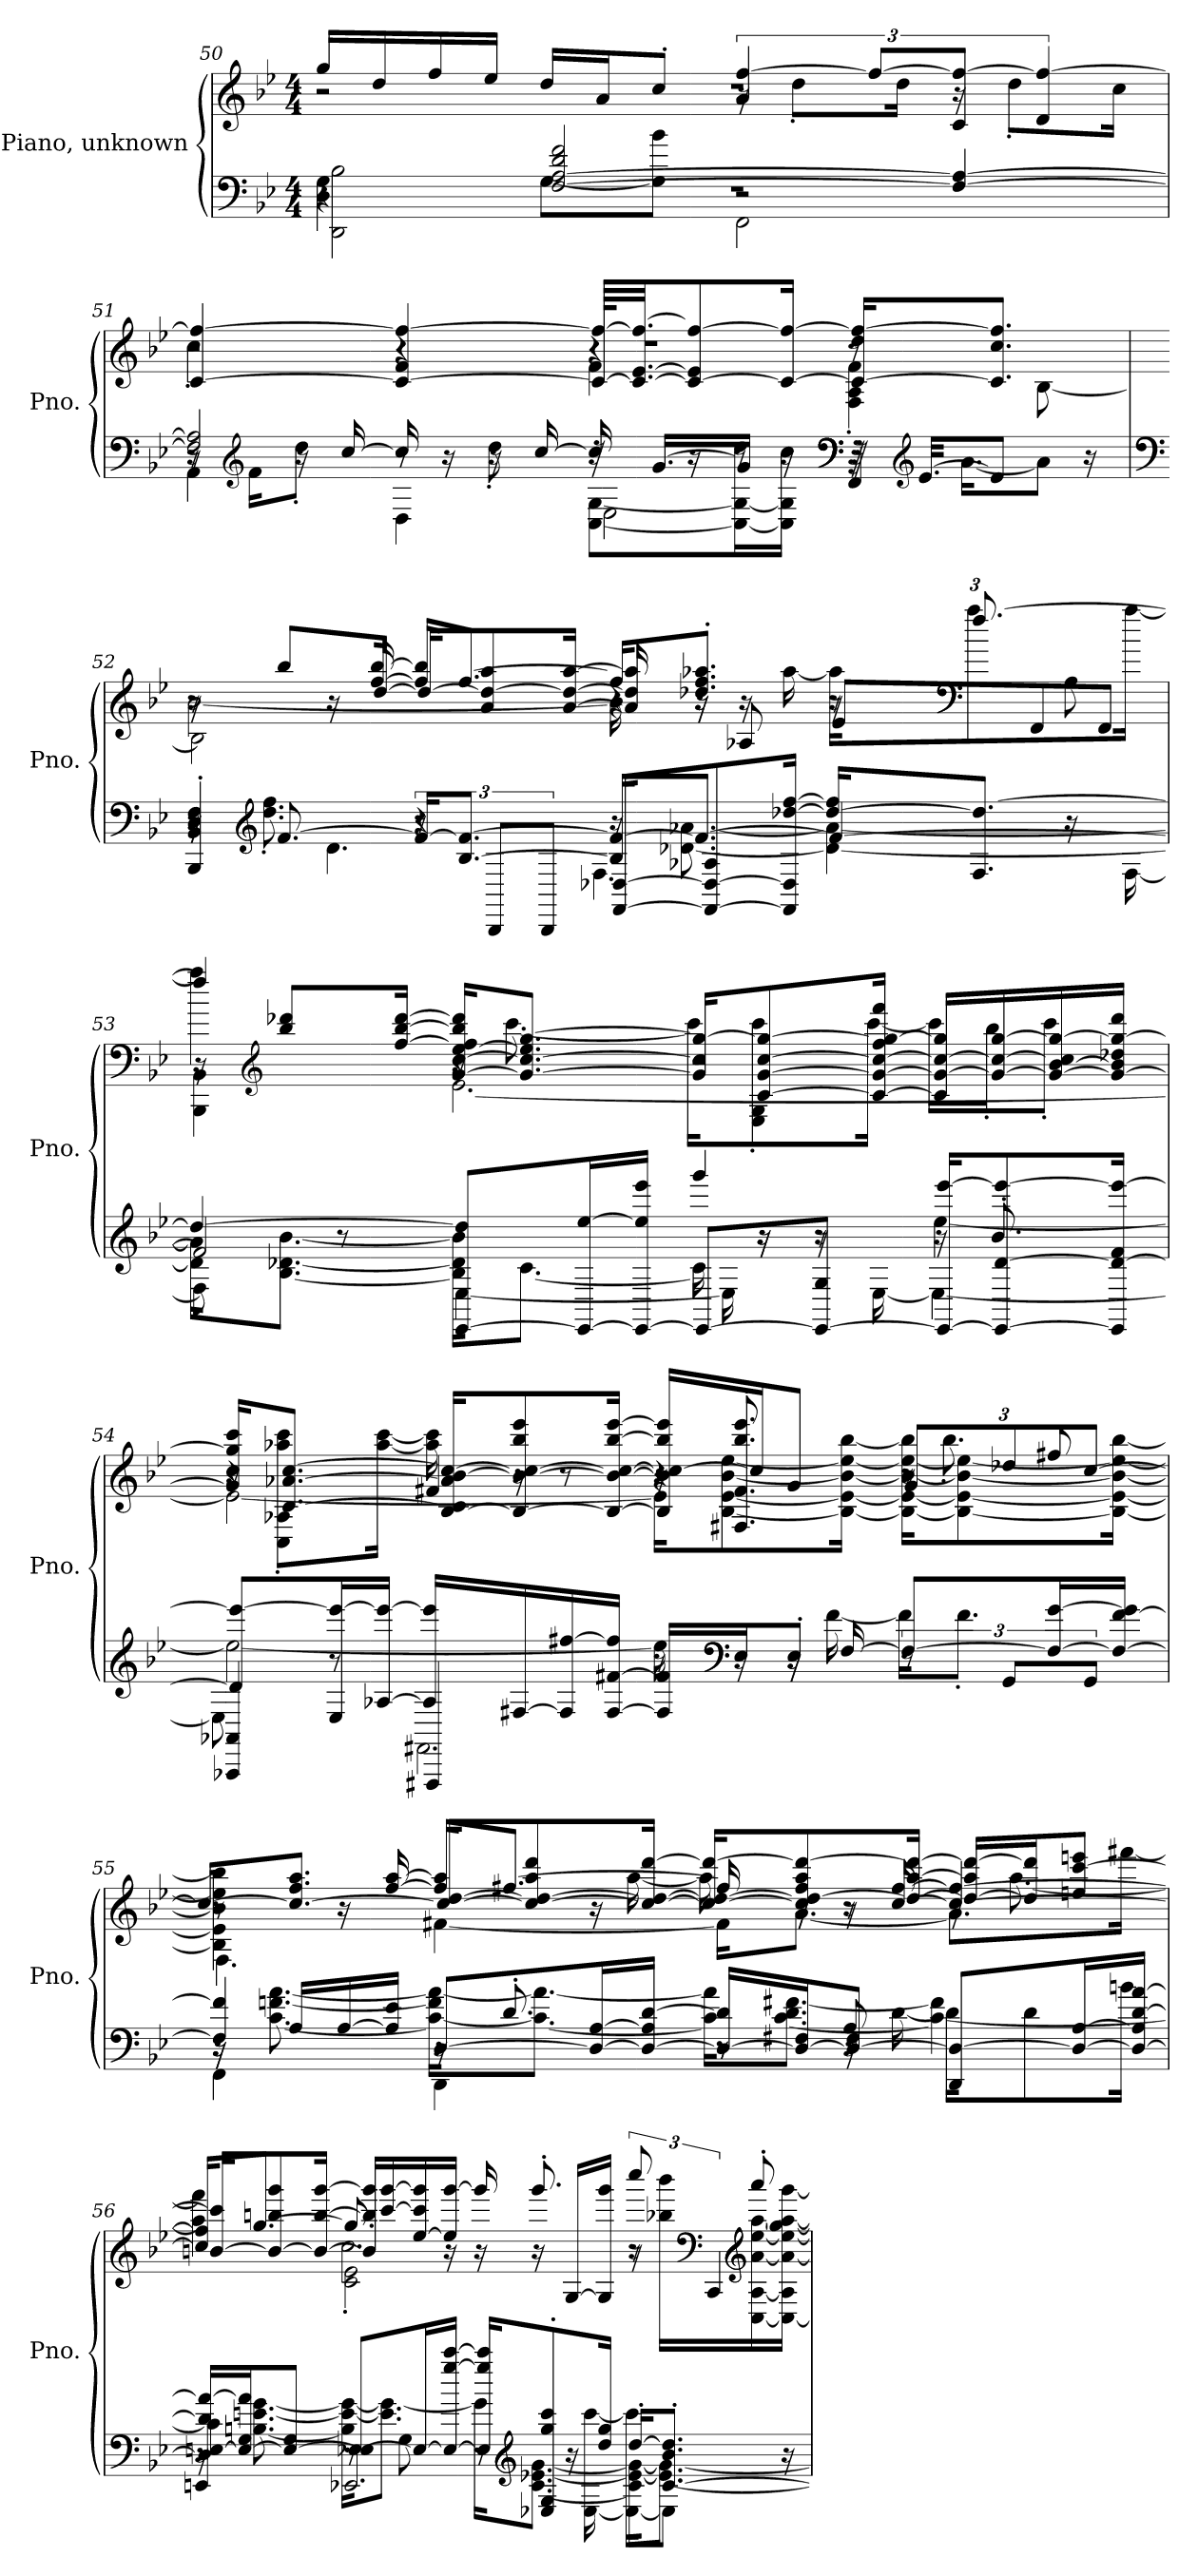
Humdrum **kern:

**kern	**kern
*part1	*part1
*staff2	*staff1
*I"Piano, unknown	*
*I'Pno.	*
*clefF4	*clefG2
*k[b-e-]	*k[b-e-]
*M4/4	*M4/4
=50	=50
*^	*^
*	*^	*	*^
*	*	*^	*	*	*
1r	4D\ 4G\	4r	2DD\ 2B-\	1r	2r	16gg/LL
.	.	.	.	.	.	16dd/
.	.	.	.	.	.	16ff/
.	.	.	.	.	.	16ee-/JJ
.	[8G\L	[2F/ [2A/ 2d/ 2f/	.	.	.	16dd/LL
.	.	.	.	.	.	16a/J
.	8G\] 8b-\J	.	.	.	.	8cc'/J
.	2FF\	.	2r	.	16r	6a/ [6ff/
.	.	.	.	.	8dd'\L	.
.	.	.	.	.	.	12ff/L_
.	.	.	.	.	16dd\Jk	.
.	.	4F/_ 4A/_	.	.	16r	12c/ 12ff/_J
.	.	.	.	.	8dd'\L	.
.	.	.	.	.	.	6d/ 6ff/_
.	.	.	.	.	16cc\Jk	.
!!LO:PB:g=z
=51	=51	=51	=51	=51	=51	=51
*	*	*	*	*	*	*^
8r	16r	2F/] 2A/]	4AA\	1r	4cc'\	[4c/ 4ff/_	2r
*clefG2	*	*	*	*	*	*	*
.	16f\KL	.	.	.	.	.	.
16r	8dd'\J	.	.	.	.	.	.
[16cc/	.	.	.	.	.	.	.
16cc/]	8r	.	4D\	.	4r	4c/_ 4f/ 4ff/_	.
16r	.	.	.	.	.	.	.
16r	8dd'\	.	.	.	.	.	.
[16cc/	.	.	.	.	.	.	.
16cc/]	[8C\ [8G\L	32r	2E-\	.	4f\	64c/_ 64ff/_KLLL	4r
.	.	.	.	.	.	32.c/_ [32.e-/ 32.ff/_JJ	.
.	.	[16.g/LL	.	.	.	.	.
16r	.	.	.	.	.	8c/_ 8e-/] 8ff/_	.
8r	16C\_ 16G\_ 16dd\L	16g/JJ]	.	.	.	.	.
.	16C\] 16G\] 16cc\JJ	16r	.	.	.	16c/_ 16ff/_Jk	.
*clefF4	*	*	*	*	*	*	*
64r	32r	4FF/	.	.	4F\' 4A\' 4f\'	16c/_ 16dd/ 16ff/_KL	8r
*clefG2	*	*	*	*	*	*	*
[32.e-/KKL	.	.	.	.	.	.	.
.	[16.a\KL	.	.	.	.	.	.
8e-/J]	.	.	.	.	.	8.c/] 8.cc/ 8.ff/]J	.
.	8a\J]	.	.	.	.	.	[8B-\
16r	.	.	.	.	.	.	.
!!LO:LB:g=z	!!	!!	!!
=52	=52	=52	=52	=52	=52	=52	=52
*clefF4	*	*	*	*	*	*	*
16r	16r	4BBB-/' 4BB-/' 4D/' 4F/'	8r	8r	[2b-\	16r	2B-\]
*clefG2	*	*	*	*	*	*	*
[8.f/	8.dd\' 8.ff\'	.	.	.	.	8bb-/L	.
.	.	.	4.d\	16r	.	.	.
.	.	.	.	[16ff/ [16bb-/	.	[16dd/Jk	.
16f/KL_	4r	12r	.	16ff/] 16bb-/]KL	.	16dd/KL_	.
[8.B-/ 8.f/_J	.	.	.	[8.ff/J	.	8a/ 8dd/_ 8aa/	.
.	.	12BBB-/L	.	.	.	.	.
.	.	12BBB-/J	.	.	.	.	.
.	.	.	.	.	.	[16a/ 16dd/_ [16aa/Jk	.
16B-/] 16f/_KL	16r	[16FF/ [16D-X/KL	4.F\	16ff/KL]	16b-\]	16a/] 16dd/] 16aa/]	4r
8.f/J_	[8.d-X\ [8.a-X\	8FF/_ 8D-/_ 8A-X/	.	8.dd-X/' 8.ff/' 8.aa-X/'J	16r	16r	.
.	.	.	.	.	16r	8A-X/	.
.	.	16FF/] 16D-/] [16dd-X/ [16ff/Jk	.	.	[16aa-\	.	.
*	*	*	*	*	*	*Xbrackettup	*
4f/_	4d-\_ 4a-\_	16dd-/_ 16ff/]KL	.	16r	16aa-\KL]	12e-/L	8r
*	*	*	*	*clefF4	*	*	*
.	.	8.F/ 8.dd-/_J	.	[8.ff/	8aa-\	.	.
.	.	.	.	.	.	12FF/	.
.	.	.	16r	.	.	.	8A-\
.	.	.	.	.	.	12FF/J	.
.	.	.	[16F\	.	[16aa-\Jk	.	.
!!LO:LB:g=z	!!	!!	!!
=53	=53	=53	=53	=53	=53	=53	=53
2f/]	16d-\] 16a-\]KL	4dd-/_	8F\]	4ff/]	4aa-\]	16r	4BBB-\ 4BB-\
*	*	*	*	*clefG2	*	*	*
.	[8.B-\ [8.d-X\ [8.b-\J	.	.	.	.	8bb-/ 8ddd-X/L	.
.	.	.	8r	.	.	.	.
.	.	.	.	.	.	[16ff/ [16bb-/ [16ddd-/Jk	.
.	16B-\] 16d-\] 16b-\]KL	[8EE-/ 8dd-/]L	[4E-\	4r	[2.e-\	[16g/ [16cc/ [16ee-/ 16ff/] 16bb-/] 16ddd-/]KL	16r
.	[8.c\J	.	.	.	.	8.g/_ 8.cc/_ 8.ee-/] [8.gg/J	[8.ccc\
.	.	16EE-/_ [16ee-/L	.	.	.	.	.
.	.	16EE-/_ 16ee-/] 16eee-/JJ	.	.	.	.	.
4ggg/	16c\]	8EE-/L_	16E-\]	2r	.	16g/] 16cc/] 16gg/_KL	16ccc\KL]
.	16r	.	16r	.	.	[8c/ [8g/ [8cc/ 8gg/_	8E-\' 8G\' 8ccc\'
.	8r	8EE-/_ 8G/J	16r	.	.	.	.
.	.	.	[16E-\	.	.	16c/_ 16g/_ 16cc/_ 16ff/ 16gg/_ 16fff/Jk	[16ccc\Jk
16r	[4ee-\	16EE-/_ [16eee-/KL	4E-\_	.	.	16c/] 16g/_ 16cc/_ 16gg/]LL	16ccc\LL]
8.b-'/	.	8EE-/_ [8d-/ 8eee-/_	.	.	.	16g/_ 16cc/_ [16gg/	16bb-'\J
.	.	.	.	.	.	16g/_ [16b-/ 16cc/] 16gg/_	8ccc'\J
.	.	16EE-/] 16d-/_ 16f/ 16eee-/_Jk	.	.	.	16g/_ 16b-/] 16dd-X/ 16gg/_ 16ddd-/JJ	.
!!LO:LB:g=z	!!	!!	!!
=54	=54	=54	=54	=54	=54	=54	=54
4AAA-X/ 4AA-X/	2ee-\_	8d-/] 8eee-/_L	8E-\]	4r	2e-\_	16g/] 16cc/ 16gg/] 16ccc/KL	16r
.	.	.	.	.	.	[8.c/ [8.a-X/ [8.cc/J	8C\' 8A-X\' 8aa-X\' 8ccc\'L
.	.	16E-/ 16eee-/_L	8r	.	.	.	.
.	.	[16A-X/ 16eee-/_JJ	.	.	.	.	[16aa-\ [16ccc\Jk
4FFF#X/	.	16A-/] 16eee-/]LL	2.FF#X\	4f#X/	.	[16B-/ 16c/] 16a-/] [16b-/ 16cc/_KL	16aa-\] 16ccc\]
.	.	[16F#X/	.	.	.	8B-/_ 8b-/_ 8cc/_ 8bb-/ 8eee-/	16r
.	.	16F#/] [16ff#X/	.	.	.	.	8r
.	.	[16F#/ [16f#X/ 16ff#/]JJ	.	.	.	16B-/_ 16b-/_ 16cc/_ [16bb-/ [16eee-/Jk	.
8r	16ee-\]	16F#/] 16f#/]LL	.	16r	16e-\KL]	16B-/] 16b-/] 16cc/_ 16bb-/] 16eee-/]LL	4r
*clefF4	*	*	*	*	*	*	*
.	16r	16E-/J	.	8.F#X/' 8.f#/' 8.bb-/' 8.eee-/'	[8B-\ [8e-\ [8b-\ [8ee-\	16cc/J]	.
16r	16r	8E-'/J	.	.	.	8g/J	.
[16F#/	[16f#\	.	.	.	16B-\_ 16e-\_ 16b-\_ 16ee-\_ [16bb-\Jk	.	.
8F#/L_	16f#\KL]	12r	.	8r	16B-\_ 16e-\_ 16b-\_ 16ee-\_ 16bb-\]KL	12g/L	16r
.	8.f#'\J	.	.	.	8B-\_ 8e-\_ 8b-\_ 8ee-\_	.	8.bb-'\
.	.	12GG/L	.	.	.	12dd-X/	.
16F#/_ [16g/L	.	.	.	8ff#X/	.	.	.
.	.	12GG/J	.	.	.	[12cc/J	.
16F#/_ [16f#/ 16g/]JJ	.	.	.	.	16B-\_ 16e-\_ 16b-\_ 16ee-\_ [16bb-\Jk	.	.
!!LO:LB:g=z	!!	!!	!!
=55	=55	=55	=55	=55	=55	=55	=55
4F#/] 4f#/]	4FF\	16r	16r	8r	4B-\] 4e-\] 4b-\] 4ee-\] 4bb-\]	16cc/KL_	4.F\
.	.	16A/LL	[8.c\ [8.fn\ [8.a\	.	.	8.cc/_ 8.ff/ 8.aa/J	.
.	.	[16A/	.	16r	.	.	.
.	.	16A/] 16e-/JJ	.	[16ff/ [16aa/	.	.	.
16r	4DD\	[8D/L	16c\_ 16f\] 16a\_KL	16ff/] 16aa/]KL	[4f#X\	16cc/_ [16dd/KL	.
8.d'/	.	.	8.c\_ 8.a\_J	[8.ff#X/J	.	8cc/_ 8dd/_ 8aa/ 8ddd/	.
.	.	16D/_ [16A/L	.	.	.	.	16r
.	.	16D/_ 16A/] [16d/JJ	.	.	.	16cc/_ 16dd/_ [16ddd/Jk	[16aa\
8r	8r	16D/_ 16d/]LL	16c\] 16a\]KL	16ff#/]	16f#\KL]	16cc/_ 16dd/_ 16ddd/_KL	16aa\]
.	.	16D/_ 16F#X/J	[8.c\ 8.d\ [8.f#X\J	16r	[8.a\J	8cc/] 8dd/_ 8ff#/ 8aa/ 8ddd/_	16r
8A/	16r	8D/_ 8F#/J	.	16r	.	.	8r
.	[16d\	.	.	[16cc/ [16ff#/	.	16dd/_ [16aa/ 16ddd/_Jk	.
4DD/	16d\KL]	8D/L_	4c\_ 4f#\]	4cc/_ 4ff#/_	8.a\L]	16dd/_ 16aa/] 16ddd/_LL	16r
.	8d\	.	.	.	.	16dd/] 16ddd/]J	[8.aa\
.	.	16D/_ [16A/L	.	.	.	8een/ [8ccc/ 8eeen/J	.
.	16bn\Jk	16D/_ 16A/] [16d/ [16a/JJ	.	.	[16fff#X\Jk	.	.
!!LO:LB:g=z	!!	!!	!!
=56	=56	=56	=56	=56	=56	=56	=56
4EEn/	16r	16D/] [16En/ 16d/] 16a/_LL	4c\]	16cc/] 16ff#/]KL	4fff#\]	[16bn/ 16ccc/]KL	4aa\]
.	[8.Bn\ [8.en\ [8.g\	16E/_ 16G/ 16a/]J	.	[8.gg/J	.	8b/_ 8bbn/ 8ggg/	.
.	.	8E/_ 8G/J	.	.	.	.	.
.	.	.	.	.	.	16b/_ [16bb/ [16ggg/Jk	.
2.EE-X/	16B\] 16e\_ 16g\_KL	[8E-X/ 8E/]L	8r	8.gg/]	2c\' 2e-\'	16b/] 16bb/] 16ggg/]LL	2.cc\
.	8.e\] 8.g\_J	.	.	.	.	[16ccc/ [16ggg/	.
.	.	16E-/L_	8G\	.	.	[16ee-/ 16ccc/] 16ggg/]	.
.	.	16E-/_ [16gg/ [16ccc/JJ	.	16r	.	16ee-/] [16ggg/JJ	.
.	16g\KL]	16E-/] 16gg/] 16ccc/]KL	8r	16r	.	16ggg/]	.
*clefG2	*	*	*	*	*	*	*
.	[8.c\ [8.e-X\ [8.g\J	8E-X/' 8G/' 8gg/' 8ccc/'	.	8.ggg'/	.	16r	.
.	.	.	16r	.	.	[16G/LL	.
.	.	16dd/ 16gg/Jk	[16E-\ [16ccc\	.	.	16G/] 16ggg/JJ	.
*	*	*	*	*	*	*brackettup	*
.	16c\] 16e-\_ 16g\_KL	[16dd'/KL	16E-\_ 16ccc\]KL	8r	16r	12cccc/	.
.	8.e-\_ 8.g\_J	[8.c/' 8.b-/' 8.dd/]'J	8E-\J]	.	16bb-X\ 16bbb-\LL	.	.
*	*	*	*	*clefF4	*	*	*
.	.	.	.	.	.	6CC/	.
*	*	*	*	*clefG2	*	*	*
.	.	.	.	8aaa'/	[16C\ [16A\ [16a\ [16ee-\ [16aa\	.	.
.	.	.	16r	.	16C\_ 16A\] 16a\_ 16ee-\_ [16gg\ 16aa\_ [16ggg\JJ	.	.
*v	*v	*v	*v	*	*	*	*
*	*v	*v	*v	*v
=	=
*-	*-
